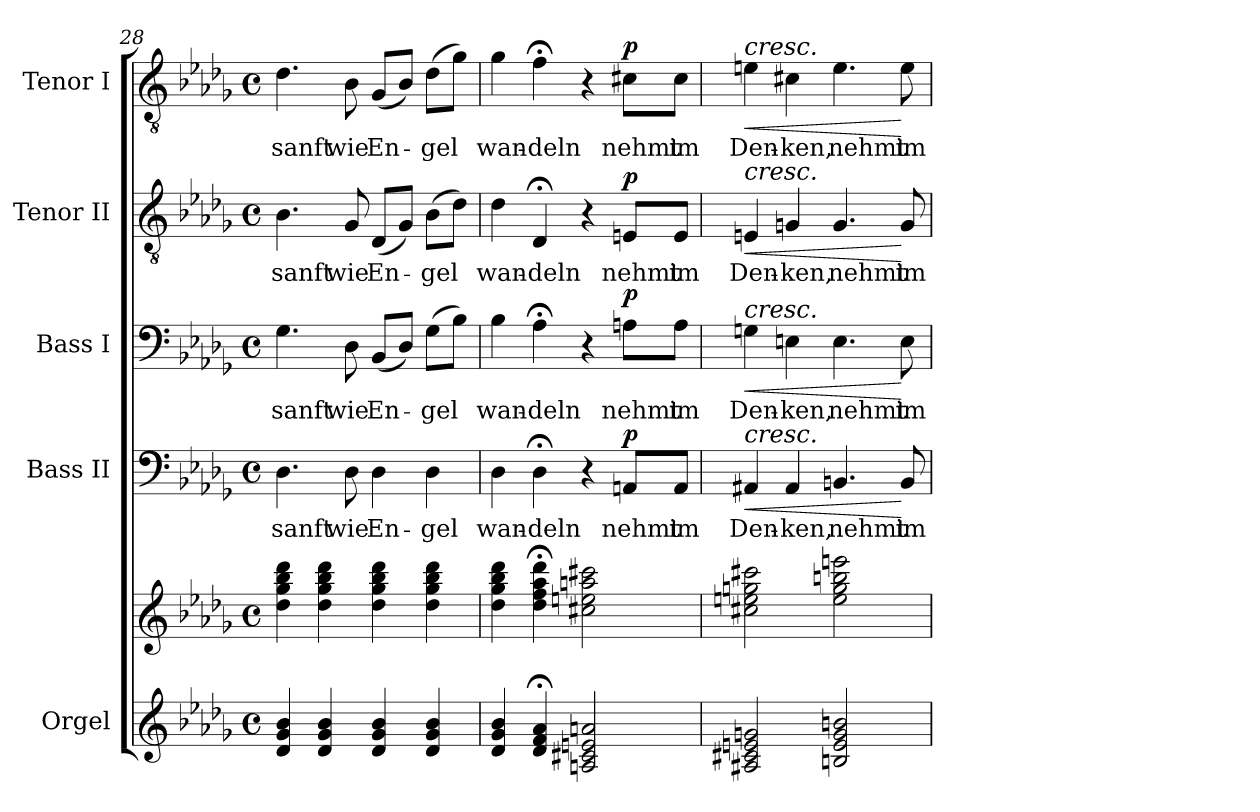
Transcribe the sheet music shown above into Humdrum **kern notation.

**kern	**kern	**kern	**text	**dynam	**kern	**text	**dynam	**kern	**text	**dynam	**kern	**text	**dynam
*part5	*part5	*part4	*part4	*part4	*part3	*part3	*part3	*part2	*part2	*part2	*part1	*part1	*part1
*staff6	*staff5	*staff4	*staff4	*staff4	*staff3	*staff3	*staff3	*staff2	*staff2	*staff2	*staff1	*staff1	*staff1
*I"Orgel	*	*I"Bass II	*	*	*I"Bass I	*	*	*I"Tenor II	*	*	*I"Tenor I	*	*
*I'Org.	*	*I'B.	*	*	*I'B.	*	*	*I'T.	*	*	*I'T.	*	*
!!LO:PB:g=z
*clefG2	*clefG2	*clefF4	*	*	*clefF4	*	*	*clefGv2	*	*	*clefGv2	*	*
*	*	*	*	*	*	*	*	*ITrd7c12	*	*	*ITrd7c12	*	*
*k[b-e-a-d-g-]	*k[b-e-a-d-g-]	*k[b-e-a-d-g-]	*	*	*k[b-e-a-d-g-]	*	*	*k[b-e-a-d-g-]	*	*	*k[b-e-a-d-g-]	*	*
*D-:	*D-:	*D-:	*	*	*D-:	*	*	*D-:	*	*	*D-:	*	*
*M4/4	*M4/4	*M4/4	*	*	*M4/4	*	*	*M4/4	*	*	*M4/4	*	*
*met(c)	*met(c)	*met(c)	*	*	*met(c)	*	*	*met(c)	*	*	*met(c)	*	*
=28	=28	=28	=28	=28	=28	=28	=28	=28	=28	=28	=28	=28	=28
!	!	!	!LO:LY:b	!	!	!LO:LY:b	!	!	!LO:LY:b	!	!	!LO:LY:b	!
4d-/ 4g-/ 4b-/	4dd-\ 4gg-\ 4bb-\ 4ddd-\	4.D-\	sanft	.	4.G-\	sanft	.	4.BB-\	sanft	.	4.D-\	sanft	.
4d-/ 4g-/ 4b-/	4dd-\ 4gg-\ 4bb-\ 4ddd-\	.	.	.	.	.	.	.	.	.	.	.	.
!	!	!	!LO:LY:b	!	!	!LO:LY:b	!	!	!LO:LY:b	!	!	!LO:LY:b	!
.	.	8D-\	wie	.	8D-\	wie	.	8GG-/	wie	.	8BB-\	wie	.
!	!	!	!LO:LY:b	!	!	!LO:LY:b	!	!	!LO:LY:b	!	!	!LO:LY:b	!
4d-/ 4g-/ 4b-/	4dd-\ 4gg-\ 4bb-\ 4ddd-\	4D-\	En-	.	(<8BB-/L	En-	.	(<8DD-/L	En-	.	(<8GG-/L	En-	.
.	.	.	.	.	8D-/J)	.	.	8GG-/J)	.	.	8BB-/J)	.	.
!	!	!	!LO:LY:b	!	!	!LO:LY:b	!	!	!LO:LY:b	!	!	!LO:LY:b	!
4d-/ 4g-/ 4b-/	4dd-\ 4gg-\ 4bb-\ 4ddd-\	4D-\	-gel	.	(>8G-\L	-gel	.	(>8BB-\L	-gel	.	(>8D-\L	-gel	.
.	.	.	.	.	8B-\J)	.	.	8D-\J)	.	.	8G-\J)	.	.
=29	=29	=29	=29	=29	=29	=29	=29	=29	=29	=29	=29	=29	=29
!	!	!	!LO:LY:b	!	!	!LO:LY:b	!	!	!LO:LY:b	!	!	!LO:LY:b	!
4d-/ 4g-/ 4b-/	4dd-\ 4gg-\ 4bb-\ 4ddd-\	4D-\	wan-	.	4B-\	wan-	.	4D-\	wan-	.	4G-\	wan-	.
!	!	!	!LO:LY:b	!	!	!LO:LY:b	!	!	!LO:LY:b	!	!	!LO:LY:b	!
4d-/;< 4f/;< 4a-/;<	4dd-\;< 4ff\;< 4aa-\;< 4ddd-\;<	4D-;<\	-deln	.	4A-;<\	-deln	.	4DD-;</	-deln	.	4F;<\	-deln	.
2An/ 2c#X/ 2en/ 2an/	2cc#X\ 2een\ 2aan\ 2ccc#X\	4r	.	.	4r	.	.	4r	.	.	4r	.	.
!	!	!	!LO:LY:b	!LO:DY:b	!	!LO:LY:b	!LO:DY:b	!	!LO:LY:b	!LO:DY:b	!	!LO:LY:b	!LO:DY:b
.	.	8AAn/L	nehmt	p	8An\L	nehmt	p	8EEn/L	nehmt	p	8C#X\L	nehmt	p
!	!	!	!LO:LY:b	!	!	!LO:LY:b	!	!	!LO:LY:b	!	!	!LO:LY:b	!
.	.	8AA/J	im	.	8A\J	im	.	8EE/J	im	.	8C#\J	im	.
=30	=30	=30	=30	=30	=30	=30	=30	=30	=30	=30	=30	=30	=30
!	!	!	!	!	!	!	!	!	!	!	!LO:TX:a:i:t=cresc.	!	!
!	!	!	!	!	!	!	!	!LO:TX:a:i:t=cresc.	!	!	!	!	!
!	!	!	!	!	!LO:TX:a:i:t=cresc.	!	!	!	!	!	!	!	!
!	!	!LO:TX:a:i:t=cresc.	!	!	!	!	!	!	!	!	!	!	!
!	!	!	!LO:LY:b	!LO:HP:b	!	!LO:LY:b	!LO:HP:b	!	!LO:LY:b	!LO:HP:b	!	!LO:LY:b	!LO:HP:b
2A#X/ 2c#X/ 2en/ 2gn/	2cc#X\ 2een\ 2ggn\ 2ccc#X\	4AA#X/	Den-	<	4Gn\	Den-	<	4EEn/	Den-	<	4En\	Den-	<
!	!	!	!LO:LY:b	!	!	!LO:LY:b	!	!	!LO:LY:b	!	!	!LO:LY:b	!
.	.	4AA#/	-ken,	.	4En\	-ken,	.	4GGn/	-ken,	.	4C#X\	-ken,	.
!	!	!	!LO:LY:b	!	!	!LO:LY:b	!	!	!LO:LY:b	!	!	!LO:LY:b	!
2Bn/ 2e/ 2g/ 2bn/	2ee\ 2gg\ 2bbn\ 2eeen\	4.BBn/	nehmt	.	4.E\	nehmt	.	4.GG/	nehmt	.	4.E\	nehmt	.
!	!	!	!LO:LY:b	!	!	!LO:LY:b	!	!	!LO:LY:b	!	!	!LO:LY:b	!
.	.	8BB/	im	[	8E\	im	[	8GG/	im	[	8E\	im	[
=	=	=	=	=	=	=	=	=	=	=	=	=	=
*-	*-	*-	*-	*-	*-	*-	*-	*-	*-	*-	*-	*-	*-
